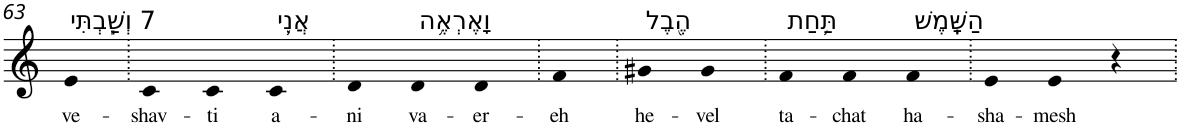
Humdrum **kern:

**kern	**text
*part1	*part1
*staff1	*staff1
*I"Piano	*
*I'Pno	*
!!LO:PB:g=z
*clefG2	*
*k[]	*
=63	=63
!LO:TX:a:t=7 וְשַׁ֧בְתִּי	!
!	!LO:LY:b
4e	ve-
=64.	=64.
!	!LO:LY:b
4c	-shav-
!	!LO:LY:b
4c	-ti
!LO:TX:a:t=אֲנִ֛י	!
!	!LO:LY:b
4c	a-
=65.	=65.
!	!LO:LY:b
4d	-ni
!LO:TX:a:t=וָאֶרְאֶ֥ה	!
!	!LO:LY:b
4d	va-
!	!LO:LY:b
4d	-er-
=66.	=66.
!	!LO:LY:b
4f	-eh
=67.	=67.
!LO:TX:a:t=הֶ֖בֶל	!
!	!LO:LY:b
4g#X	he-
!	!LO:LY:b
4g#	-vel
=68.	=68.
!LO:TX:a:t=תַּ֥חַת	!
!	!LO:LY:b
4f	ta-
!	!LO:LY:b
4f	-chat
!LO:TX:a:t=הַשָּֽׁמֶשׁ	!
!	!LO:LY:b
4f	ha-
=69.	=69.
!	!LO:LY:b
4e	-sha-
!	!LO:LY:b
4e	-mesh
4r	.
=.	=.
*-	*-
